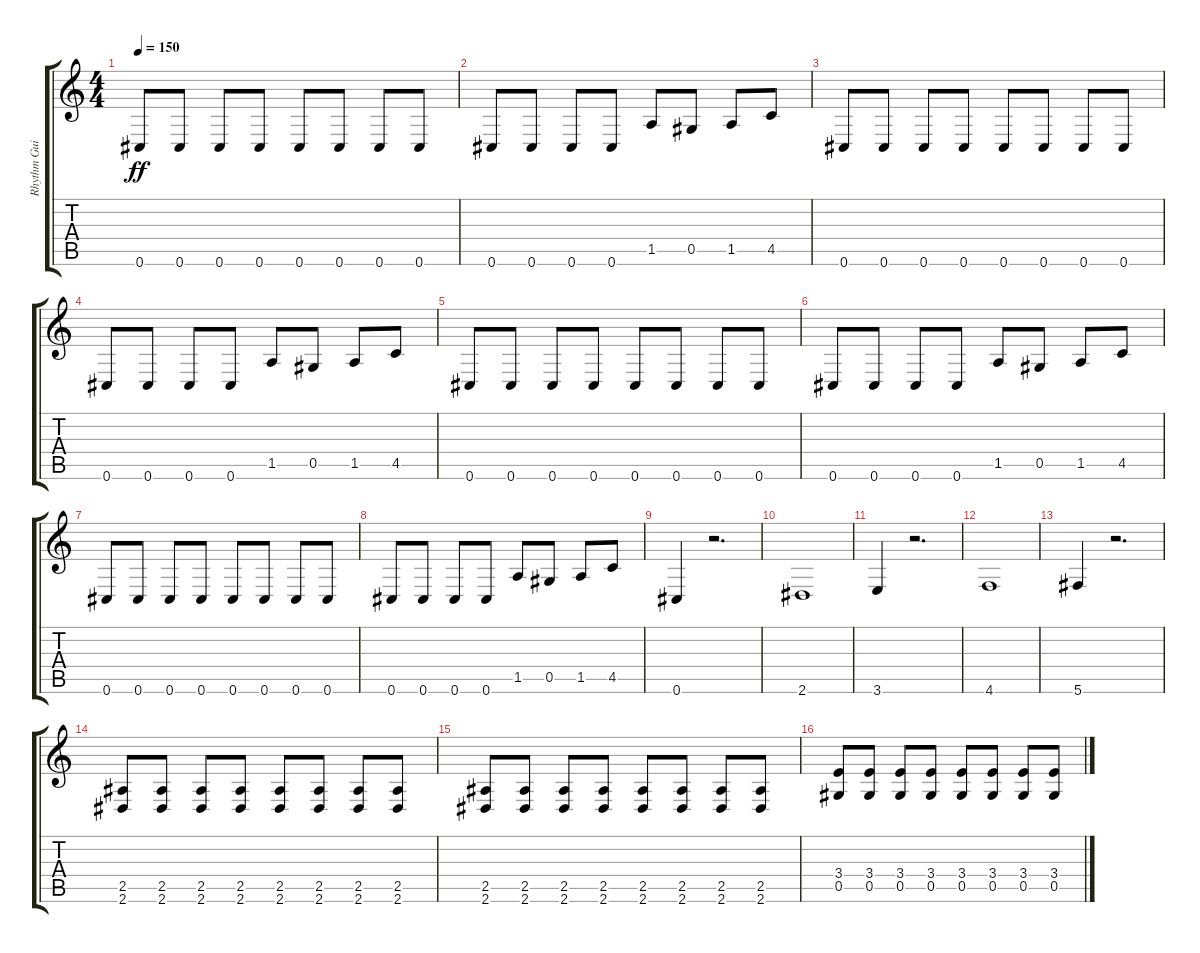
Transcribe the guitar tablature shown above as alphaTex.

\track ("Rhythm Guitar" "Rhythm Gui") {instrument overdrivenguitar}
\staff {score tabs}
\tuning (Eb4 Bb3 Gb3 Db3 Ab2 Db2) {hide}
\ts (4 4)
\tempo 150
\clef g2
\ks c
0.6.8{dy ff} 0.6.8 0.6.8 0.6.8 0.6.8 0.6.8 0.6.8 0.6.8 |
0.6.8 0.6.8 0.6.8 0.6.8 1.5.8 0.5.8 1.5.8 4.5.8 |
0.6.8 0.6.8 0.6.8 0.6.8 0.6.8 0.6.8 0.6.8 0.6.8 |
0.6.8 0.6.8 0.6.8 0.6.8 1.5.8 0.5.8 1.5.8 4.5.8 |
0.6.8 0.6.8 0.6.8 0.6.8 0.6.8 0.6.8 0.6.8 0.6.8 |
0.6.8 0.6.8 0.6.8 0.6.8 1.5.8 0.5.8 1.5.8 4.5.8 |
0.6.8 0.6.8 0.6.8 0.6.8 0.6.8 0.6.8 0.6.8 0.6.8 |
0.6.8 0.6.8 0.6.8 0.6.8 1.5.8 0.5.8 1.5.8 4.5.8 |
0.6.4 r.2{d} |
2.6.1 |
3.6.4 r.2{d} |
4.6.1 |
5.6.4 r.2{d} |
(2.5 2.6).8 (2.5 2.6).8 (2.5 2.6).8 (2.5 2.6).8 (2.5 2.6).8 (2.5 2.6).8 (2.5 2.6).8 (2.5 2.6).8 |
(2.5 2.6).8 (2.5 2.6).8 (2.5 2.6).8 (2.5 2.6).8 (2.5 2.6).8 (2.5 2.6).8 (2.5 2.6).8 (2.5 2.6).8 |
(3.4 0.5).8 (3.4 0.5).8 (3.4 0.5).8 (3.4 0.5).8 (3.4 0.5).8 (3.4 0.5).8 (3.4 0.5).8 (3.4 0.5).8
